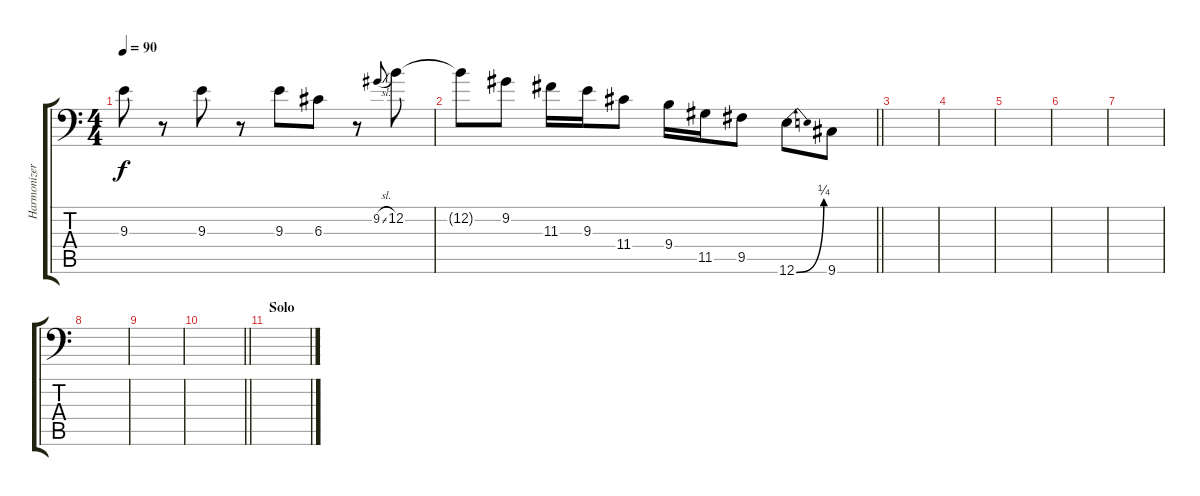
\track ("Harmonizer -1 Oct" "Harmonizer") {instrument overdrivenguitar}
\staff {score tabs}
\tuning (E3 B2 G2 D2 A1 E1) {hide}
\ts (4 4)
\tempo 90
\clef f4
\ks c
9.3.8{dy f} r.8 9.3.8 r.8 9.3.8 6.3.8 r.8 9.2{sl}.8{gr onbeat} 12.2.8 |
\barLineRight lightlight
12.2{t}.8 9.2.8 11.3.16 9.3.16 11.4.8 9.4.16 11.5.16 9.5.8 12.6{be (bend 0 0 60 1)}.8 9.6.8 |
|
|
|
|
|
|
|
\barLineRight lightlight
|
\section ("" "Solo")
